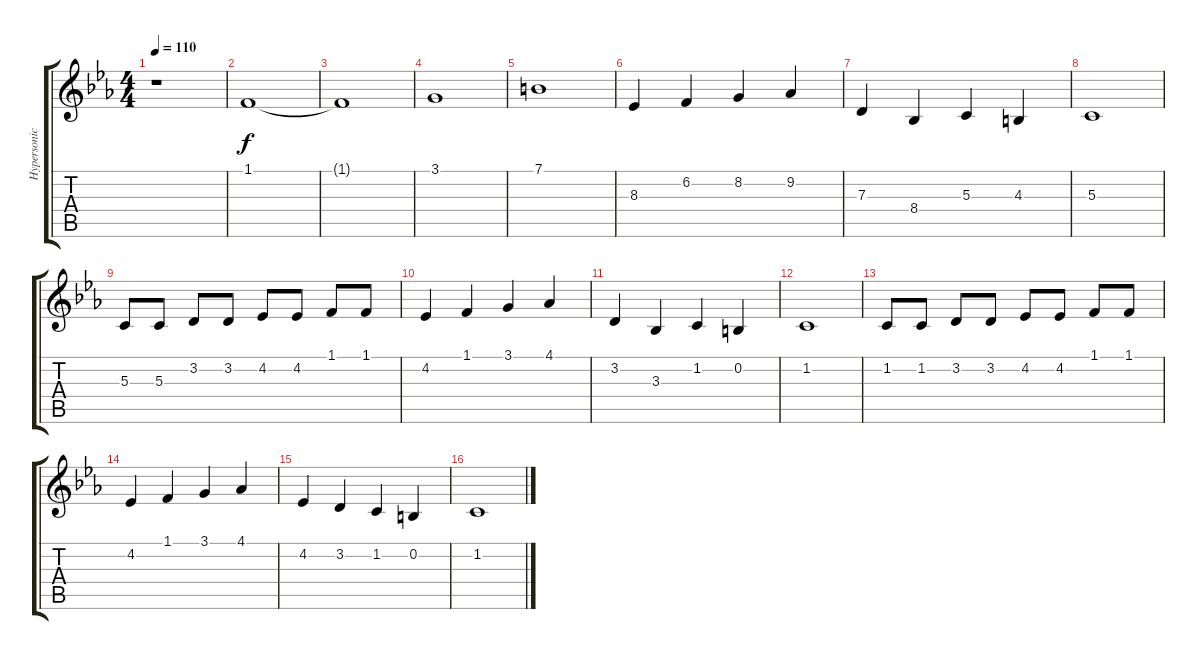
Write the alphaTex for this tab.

\track ("Hypersonic 04" "Hypersonic") {instrument viola}
\staff {score tabs}
\tuning (E4 B3 G3 D3 A2 E2) {hide}
\ts (4 4)
\tempo 110
\clef g2
\ks cminor
r.1{dy f} |
1.1.1 |
1.1{t}.1 |
3.1.1 |
7.1.1 |
8.3.4 6.2.4 8.2.4 9.2.4 |
7.3.4 8.4.4 5.3.4 4.3.4 |
5.3.1 |
5.3.8 5.3.8 3.2.8 3.2.8 4.2.8 4.2.8 1.1.8 1.1.8 |
4.2.4 1.1.4 3.1.4 4.1.4 |
3.2.4 3.3.4 1.2.4 0.2.4 |
1.2.1 |
1.2.8 1.2.8 3.2.8 3.2.8 4.2.8 4.2.8 1.1.8 1.1.8 |
4.2.4 1.1.4 3.1.4 4.1.4 |
4.2.4 3.2.4 1.2.4 0.2.4 |
1.2.1
